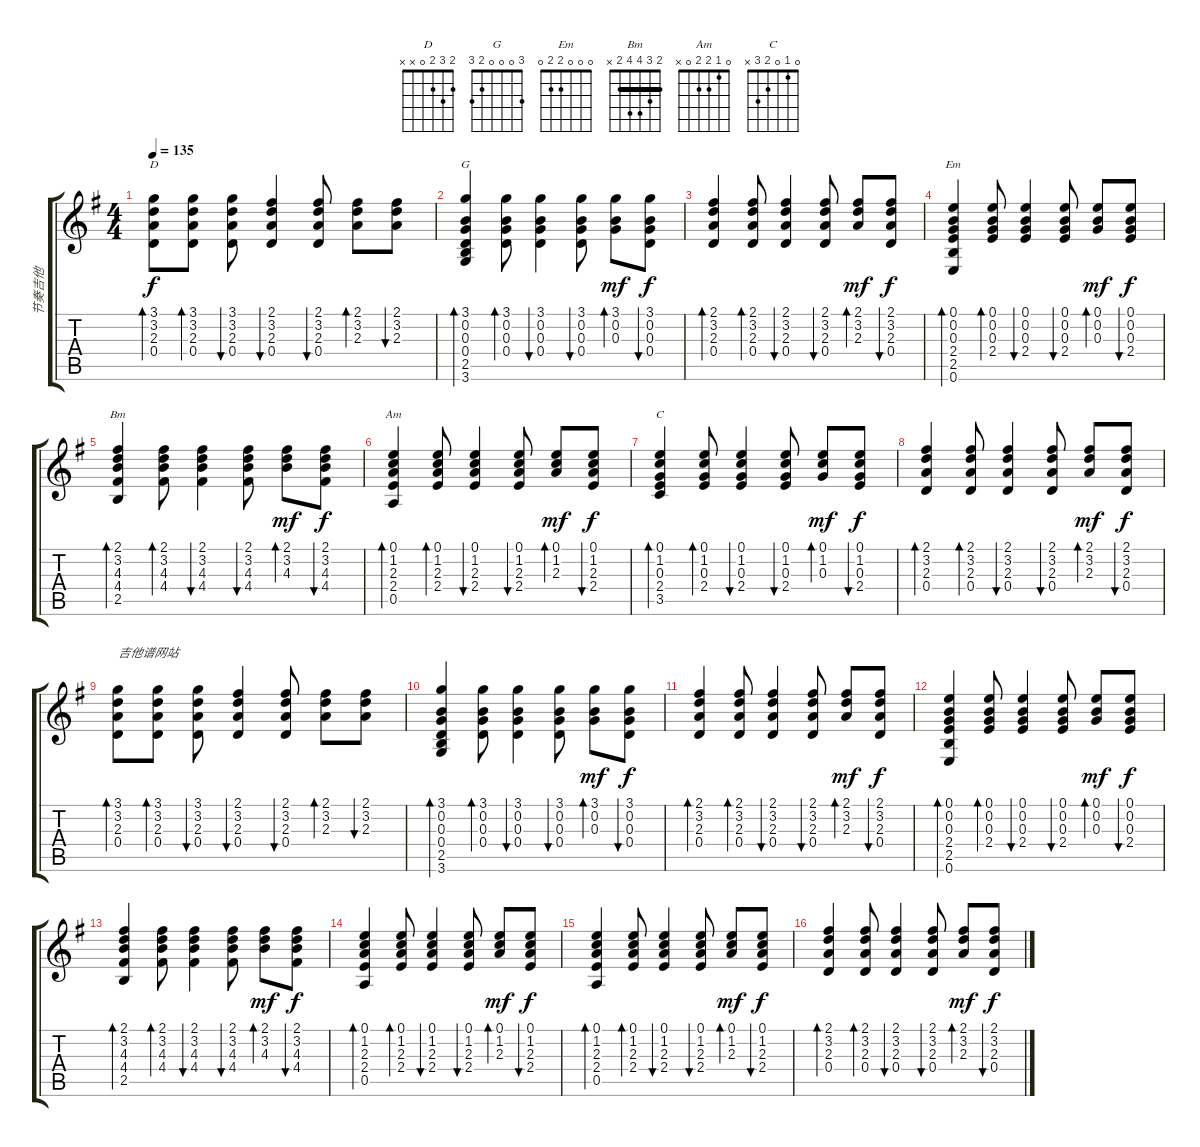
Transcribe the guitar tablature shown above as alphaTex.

\track ("节奏吉他" "节奏吉他") {instrument acousticguitarsteel}
\staff {score tabs}
\tuning (E4 B3 G3 D3 A2 E2) {hide}
\chord ("D" 2 3 2 0 x x)
\chord ("G" 3 0 0 0 2 3)
\chord ("Em" 0 0 0 2 2 0)
\chord ("Bm" 2 3 4 4 2 x) {barre 2}
\chord ("Am" 0 1 2 2 0 x)
\chord ("C" 0 1 0 2 3 x)
\ts (4 4)
\tempo 135
\clef g2
\ks g
(3.1 3.2 2.3 0.4).8{bd 60 ch "D" dy f} (3.1 3.2 2.3 0.4).8{bd 60} (3.1 3.2 2.3 0.4).8{bu 60} (2.1 3.2 2.3 0.4).4{bu 60} (2.1 3.2 2.3 0.4).8{bu 60} (2.1 3.2 2.3).8{bd 60} (2.1 3.2 2.3).8{bu 60} |
(3.1 0.2 0.3 0.4 2.5 3.6).4{bd 60 ch "G"} (3.1 0.2 0.3 0.4).8{bd 60} (3.1 0.2 0.3 0.4).4{bu 60} (3.1 0.2 0.3 0.4).8{bu 60} (3.1 0.2 0.3).8{bd 60 dy mf} (3.1 0.2 0.3 0.4).8{bu 60 dy f} |
(2.1 3.2 2.3 0.4).4{bd 60} (2.1 3.2 2.3 0.4).8{bd 60} (2.1 3.2 2.3 0.4).4{bu 60} (2.1 3.2 2.3 0.4).8{bu 60} (2.1 3.2 2.3).8{bd 60 dy mf} (2.1 3.2 2.3 0.4).8{bu 60 dy f} |
(0.1 0.2 0.3 2.4 2.5 0.6).4{bd 60 ch "Em"} (0.1 0.2 0.3 2.4).8{bd 60} (0.1 0.2 0.3 2.4).4{bu 60} (0.1 0.2 0.3 2.4).8{bu 60} (0.1 0.2 0.3).8{bd 60 dy mf} (0.1 0.2 0.3 2.4).8{bu 60 dy f} |
(2.1 3.2 4.3 4.4 2.5).4{bd 60 ch "Bm"} (2.1 3.2 4.3 4.4).8{bd 60} (2.1 3.2 4.3 4.4).4{bu 60} (2.1 3.2 4.3 4.4).8{bu 60} (2.1 3.2 4.3).8{bd 60 dy mf} (2.1 3.2 4.3 4.4).8{bu 60 dy f} |
(0.1 1.2 2.3 2.4 0.5).4{bd 60 ch "Am"} (0.1 1.2 2.3 2.4).8{bd 60} (0.1 1.2 2.3 2.4).4{bu 60} (0.1 1.2 2.3 2.4).8{bu 60} (0.1 1.2 2.3).8{bd 60 dy mf} (0.1 1.2 2.3 2.4).8{bu 60 dy f} |
(0.1 1.2 0.3 2.4 3.5).4{bd 60 ch "C"} (0.1 1.2 0.3 2.4).8{bd 60} (0.1 1.2 0.3 2.4).4{bu 60} (0.1 1.2 0.3 2.4).8{bu 60} (0.1 1.2 0.3).8{bd 60 dy mf} (0.1 1.2 0.3 2.4).8{bu 60 dy f} |
(2.1 3.2 2.3 0.4).4{bd 60} (2.1 3.2 2.3 0.4).8{bd 60} (2.1 3.2 2.3 0.4).4{bu 60} (2.1 3.2 2.3 0.4).8{bu 60} (2.1 3.2 2.3).8{bd 60 dy mf} (2.1 3.2 2.3 0.4).8{bu 60 dy f} |
(3.1 3.2 2.3 0.4).8{bd 60 txt "吉他谱网站"} (3.1 3.2 2.3 0.4).8{bd 60} (3.1 3.2 2.3 0.4).8{bu 60} (2.1 3.2 2.3 0.4).4{bu 60} (2.1 3.2 2.3 0.4).8{bu 60} (2.1 3.2 2.3).8{bd 60} (2.1 3.2 2.3).8{bu 60} |
(3.1 0.2 0.3 0.4 2.5 3.6).4{bd 60} (3.1 0.2 0.3 0.4).8{bd 60} (3.1 0.2 0.3 0.4).4{bu 60} (3.1 0.2 0.3 0.4).8{bu 60} (3.1 0.2 0.3).8{bd 60 dy mf} (3.1 0.2 0.3 0.4).8{bu 60 dy f} |
(2.1 3.2 2.3 0.4).4{bd 60} (2.1 3.2 2.3 0.4).8{bd 60} (2.1 3.2 2.3 0.4).4{bu 60} (2.1 3.2 2.3 0.4).8{bu 60} (2.1 3.2 2.3).8{bd 60 dy mf} (2.1 3.2 2.3 0.4).8{bu 60 dy f} |
(0.1 0.2 0.3 2.4 2.5 0.6).4{bd 60} (0.1 0.2 0.3 2.4).8{bd 60} (0.1 0.2 0.3 2.4).4{bu 60} (0.1 0.2 0.3 2.4).8{bu 60} (0.1 0.2 0.3).8{bd 60 dy mf} (0.1 0.2 0.3 2.4).8{bu 60 dy f} |
(2.1 3.2 4.3 4.4 2.5).4{bd 60} (2.1 3.2 4.3 4.4).8{bd 60} (2.1 3.2 4.3 4.4).4{bu 60} (2.1 3.2 4.3 4.4).8{bu 60} (2.1 3.2 4.3).8{bd 60 dy mf} (2.1 3.2 4.3 4.4).8{bu 60 dy f} |
(0.1 1.2 2.3 2.4 0.5).4{bd 60} (0.1 1.2 2.3 2.4).8{bd 60} (0.1 1.2 2.3 2.4).4{bu 60} (0.1 1.2 2.3 2.4).8{bu 60} (0.1 1.2 2.3).8{bd 60 dy mf} (0.1 1.2 2.3 2.4).8{bu 60 dy f} |
(0.1 1.2 2.3 2.4 0.5).4{bd 60} (0.1 1.2 2.3 2.4).8{bd 60} (0.1 1.2 2.3 2.4).4{bu 60} (0.1 1.2 2.3 2.4).8{bu 60} (0.1 1.2 2.3).8{bd 60 dy mf} (0.1 1.2 2.3 2.4).8{bu 60 dy f} |
(2.1 3.2 2.3 0.4).4{bd 60} (2.1 3.2 2.3 0.4).8{bd 60} (2.1 3.2 2.3 0.4).4{bu 60} (2.1 3.2 2.3 0.4).8{bu 60} (2.1 3.2 2.3).8{bd 60 dy mf} (2.1 3.2 2.3 0.4).8{bu 60 dy f}
